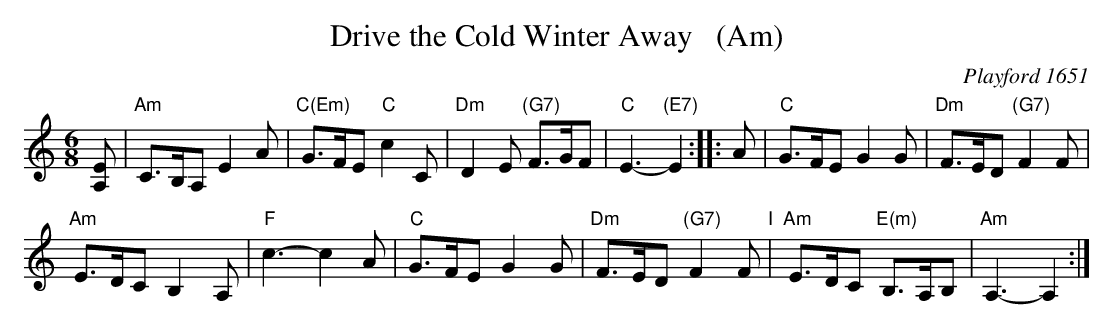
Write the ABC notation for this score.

X:1
T: Drive the Cold Winter Away   (Am)
O: Playford 1651
M: 6/8
L: 1/8
K: Am
[EA,] |\
"Am"C>B,A, E2A | "C(Em)"G>FE "C"c2C |\
"Dm"D2E "(G7)"F>GF | "C"E3- "(E7)"E2 :: A |\
"C"G>FE G2G | "Dm"F>ED "(G7)"F2F |
"Am"E>DC B,2A, | "F"c3- c2A |\
"C"G>FE G2G | "Dm"F>ED "(G7)"F2F "I"|\
"Am"E>DC "E(m)"B,>A,B, | "Am"A,3- A,2 :|
